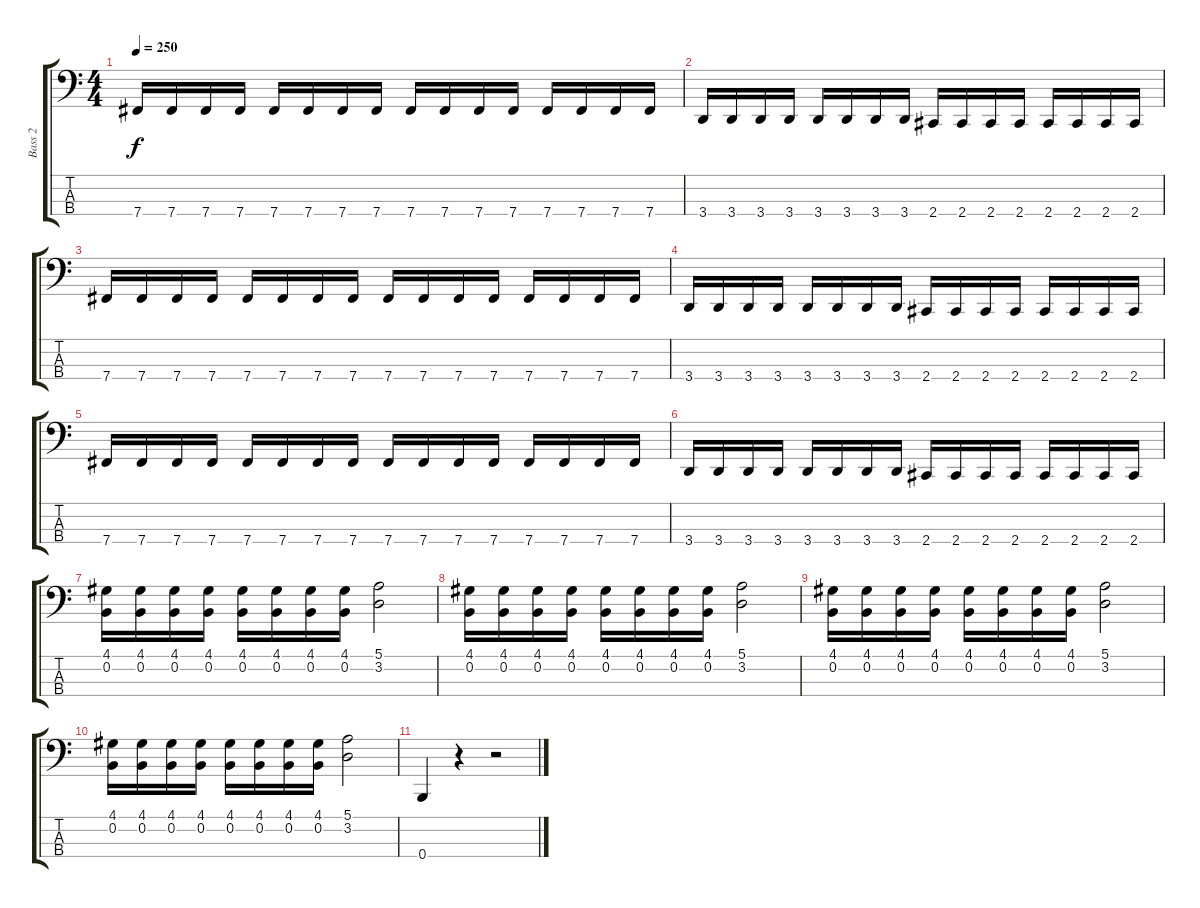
\track ("Bass 2" "Bass 2") {instrument electricbassfinger}
\staff {score tabs}
\tuning (E2 B1 Gb1 B0) {hide}
\ts (4 4)
\tempo 250
\clef f4
\ks c
7.4.16{dy f} 7.4.16 7.4.16 7.4.16 7.4.16 7.4.16 7.4.16 7.4.16 7.4.16 7.4.16 7.4.16 7.4.16 7.4.16 7.4.16 7.4.16 7.4.16 |
3.4.16 3.4.16 3.4.16 3.4.16 3.4.16 3.4.16 3.4.16 3.4.16 2.4.16 2.4.16 2.4.16 2.4.16 2.4.16 2.4.16 2.4.16 2.4.16 |
7.4.16 7.4.16 7.4.16 7.4.16 7.4.16 7.4.16 7.4.16 7.4.16 7.4.16 7.4.16 7.4.16 7.4.16 7.4.16 7.4.16 7.4.16 7.4.16 |
3.4.16 3.4.16 3.4.16 3.4.16 3.4.16 3.4.16 3.4.16 3.4.16 2.4.16 2.4.16 2.4.16 2.4.16 2.4.16 2.4.16 2.4.16 2.4.16 |
7.4.16 7.4.16 7.4.16 7.4.16 7.4.16 7.4.16 7.4.16 7.4.16 7.4.16 7.4.16 7.4.16 7.4.16 7.4.16 7.4.16 7.4.16 7.4.16 |
3.4.16 3.4.16 3.4.16 3.4.16 3.4.16 3.4.16 3.4.16 3.4.16 2.4.16 2.4.16 2.4.16 2.4.16 2.4.16 2.4.16 2.4.16 2.4.16 |
(4.1 0.2).16 (4.1 0.2).16 (4.1 0.2).16 (4.1 0.2).16 (4.1 0.2).16 (4.1 0.2).16 (4.1 0.2).16 (4.1 0.2).16 (5.1 3.2).2 |
(4.1 0.2).16 (4.1 0.2).16 (4.1 0.2).16 (4.1 0.2).16 (4.1 0.2).16 (4.1 0.2).16 (4.1 0.2).16 (4.1 0.2).16 (5.1 3.2).2 |
(4.1 0.2).16 (4.1 0.2).16 (4.1 0.2).16 (4.1 0.2).16 (4.1 0.2).16 (4.1 0.2).16 (4.1 0.2).16 (4.1 0.2).16 (5.1 3.2).2 |
(4.1 0.2).16 (4.1 0.2).16 (4.1 0.2).16 (4.1 0.2).16 (4.1 0.2).16 (4.1 0.2).16 (4.1 0.2).16 (4.1 0.2).16 (5.1 3.2).2 |
0.4.4 r.4 r.2
